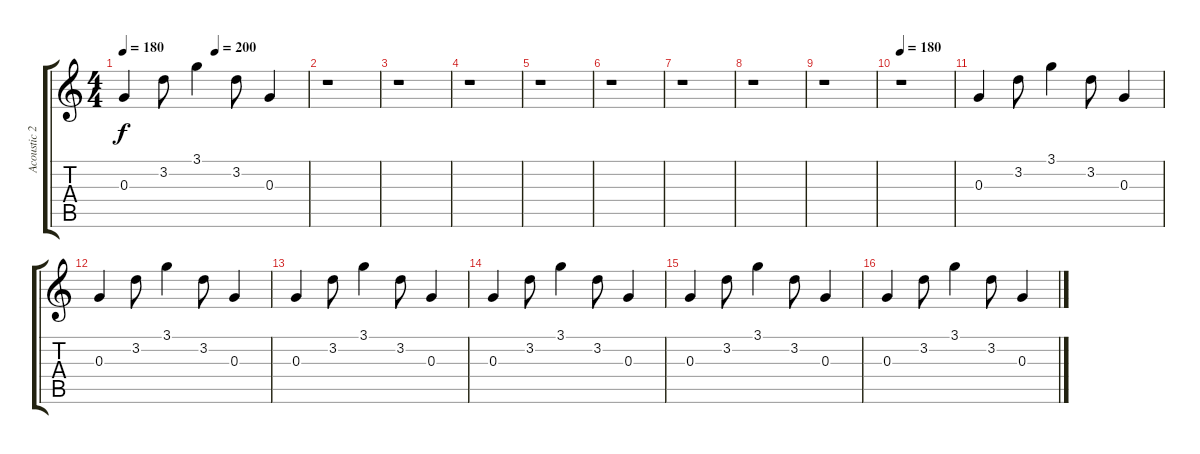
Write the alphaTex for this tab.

\track ("Acoustic 2" "Acoustic 2") {instrument acousticguitarsteel}
\staff {score tabs}
\tuning (E4 B3 G3 D3 A2 E2) {hide}
\ts (4 4)
\tempo 180
\tempo (200 0.5)
\clef g2
\ks c
0.3.4{dy f} 3.2.8 3.1.4 3.2.8 0.3.4 |
r.1 |
r.1 |
r.1 |
r.1 |
r.1 |
r.1 |
r.1 |
r.1 |
\tempo 180
r.1 |
0.3.4 3.2.8 3.1.4 3.2.8 0.3.4 |
0.3.4 3.2.8 3.1.4 3.2.8 0.3.4 |
0.3.4 3.2.8 3.1.4 3.2.8 0.3.4 |
0.3.4 3.2.8 3.1.4 3.2.8 0.3.4 |
0.3.4 3.2.8 3.1.4 3.2.8 0.3.4 |
0.3.4 3.2.8 3.1.4 3.2.8 0.3.4
